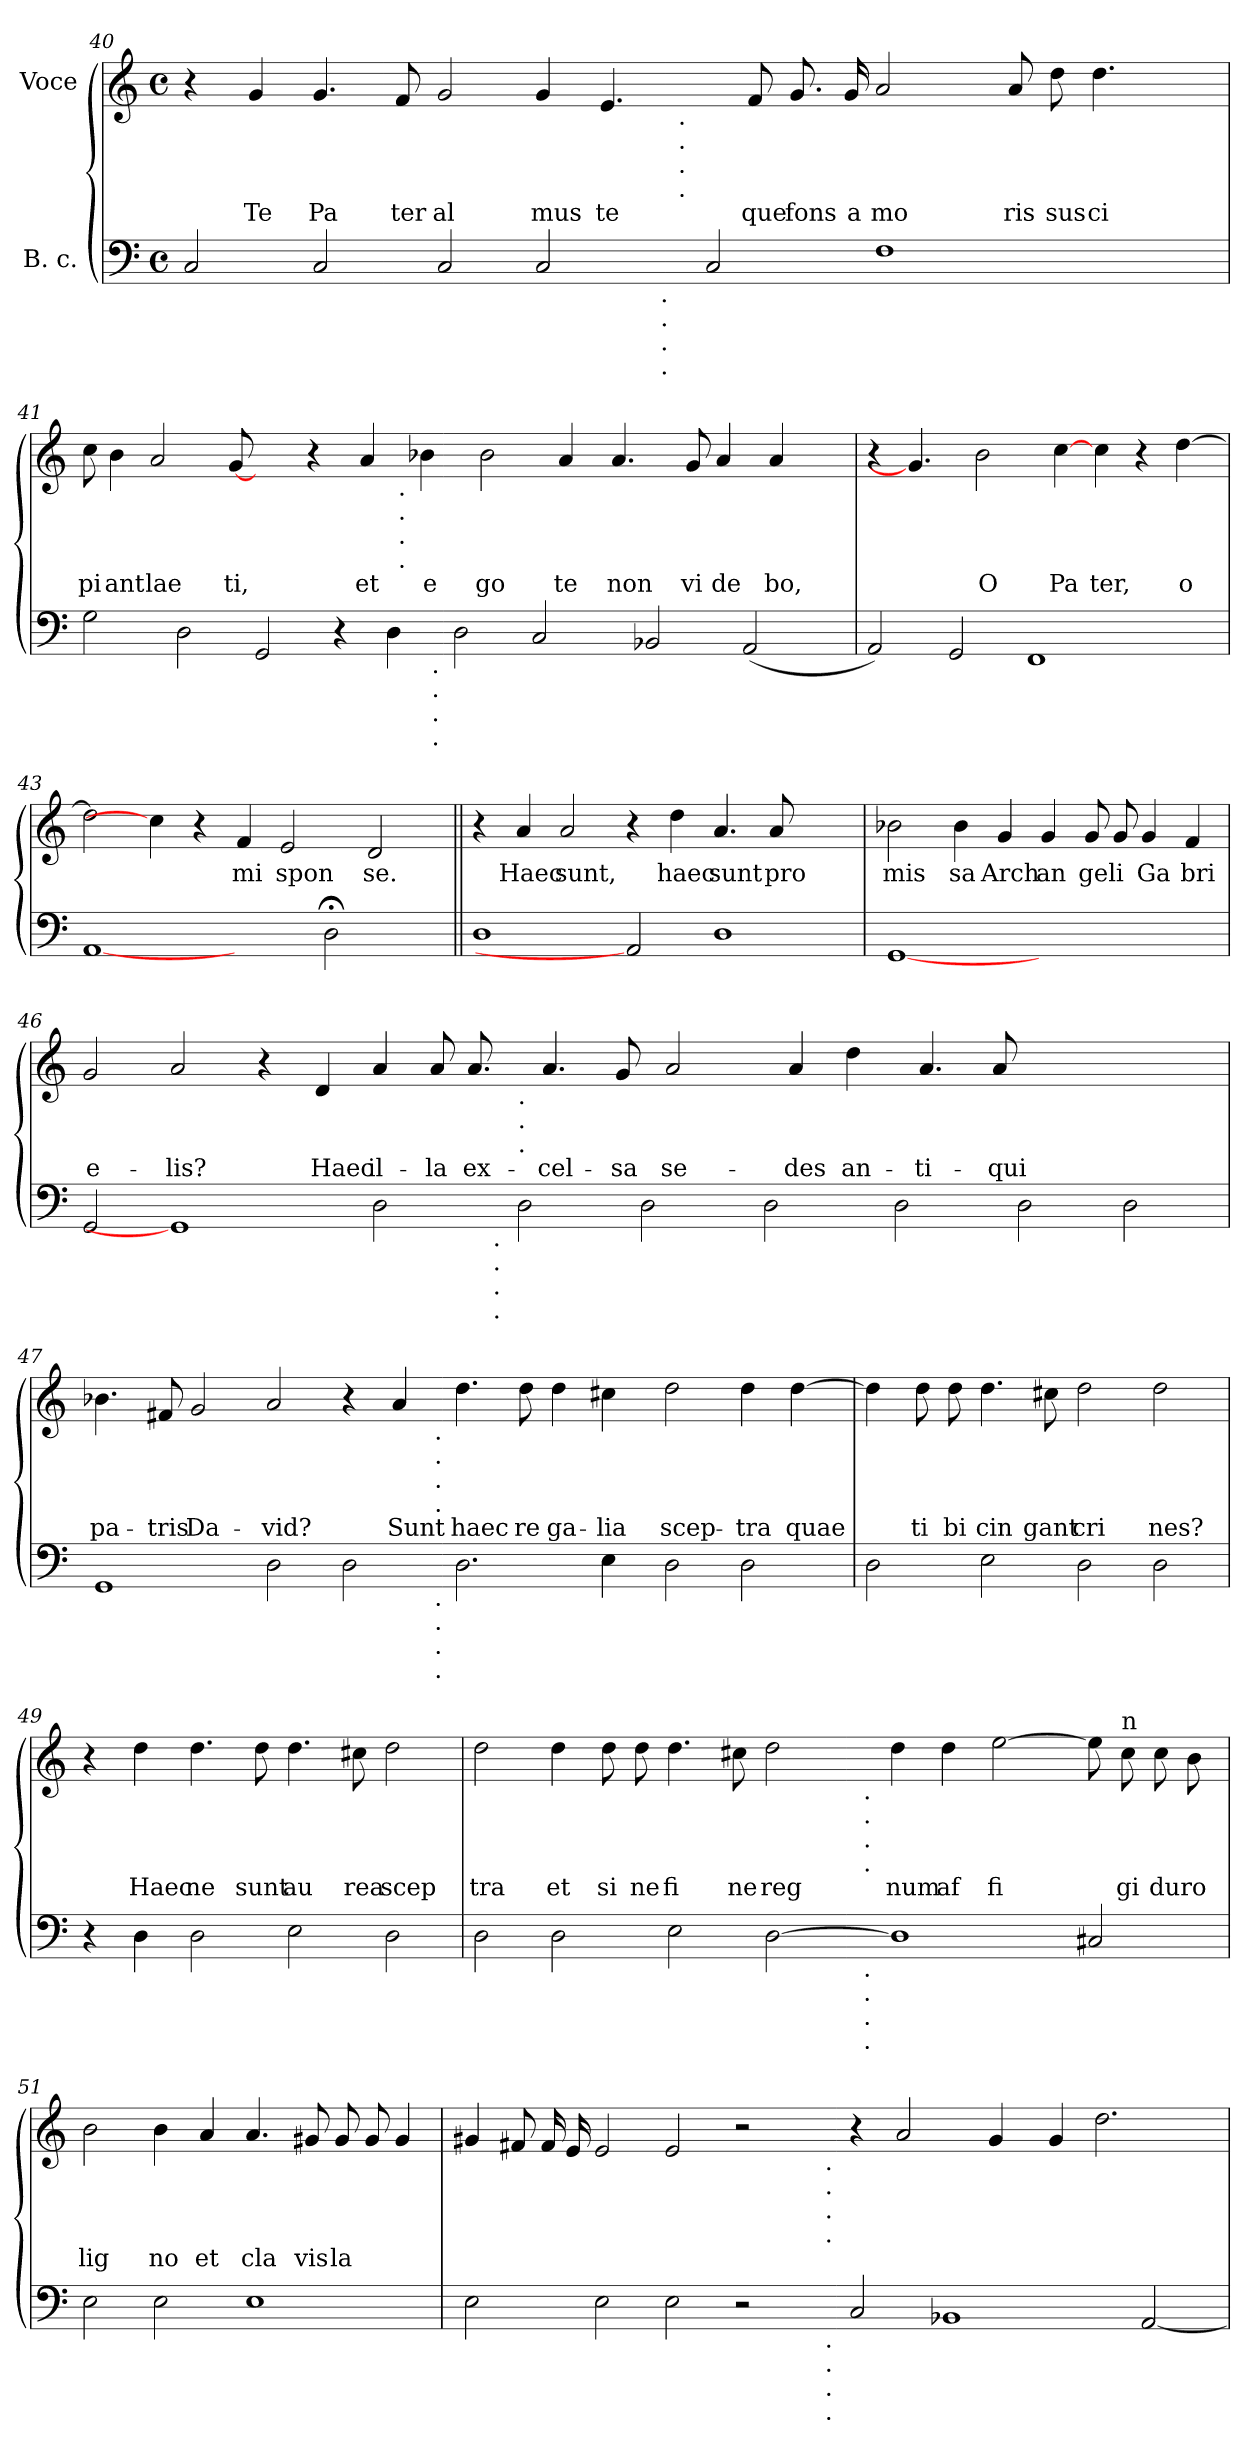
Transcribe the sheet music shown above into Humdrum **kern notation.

**kern	**kern	**text
*part2	*part1	*part1
*staff2	*staff1	*staff1
*I"B. c.	*I"Voce	*
!!LO:LB:g=z
*clefF4	*clefG2	*
*k[]	*k[]	*
*C:	*C:	*
*M4/4	*M4/4	*
*met(c)	*met(c)	*
=40	=40	=40
*^	*^	*
2C/	1ryy	4r	1ryy	.
!	!	!	!	!LO:LY:b
.	.	4g/	.	Te
!	!	!	!	!LO:LY:b
2C/	.	4.g/	.	Pa
!	!	!	!	!LO:LY:b
.	.	8f/	.	ter
!	!	!	!	!LO:LY:b
2C/	2ryy	2g/	2...ryy	al
!	!	!	!	!LO:LY:b
2C/	4ryy	4g/	.	mus
!	!	!	!	!LO:LY:b
.	8ryy	4.e/	.	te
.	32ryy	.	.	.
!	!LO:TX:b:t=.	!	!	!
!	!LO:TX:b:t=.	!	!	!
!	!LO:TX:b:t=.	!	!	!
!	!LO:TX:b:t=.	!	!	!
.	1ryy	.	.	.
!	!	!	!LO:TX:b:t=.	!
!	!	!	!LO:TX:b:t=.	!
!	!	!	!LO:TX:b:t=.	!
!	!	!	!LO:TX:b:t=.	!
.	.	.	1ryy	.
2C/	.	.	.	.
!	!	!	!	!LO:LY:b
.	.	8f/	.	que
!	!	!	!	!LO:LY:b
.	.	8.g/	.	fons
!	!	!	!	!LO:LY:b
.	.	16g/	.	a
!	!	!	!	!LO:LY:b
1F	.	2a/	.	mo
.	2ryy	.	.	.
.	.	.	2ryy	.
!	!	!	!	!LO:LY:b
.	.	8a/	.	ris
!	!	!	!	!LO:LY:b
.	.	8dd\	.	sus
!	!	!	!	!LO:LY:b
.	.	4.dd\	.	ci
.	8..ryy	.	.	.
.	.	.	8.ryy	.
8ryy	.	.	.	.
=41	=41	=41	=41	=41
!	!	!	!	!LO:LY:b
2G\	1ryy	8cc\	1ryy	pi
!	!	!	!	!LO:LY:b
.	.	4b\	.	ant
!	!	!	!	!LO:LY:b
.	.	2a/	.	lae
2D\	.	.	.	.
!	!	!	!	!LO:LY:b
.	.	[8g/	.	ti,
2GG/	2ryy	4.ryy	2ryy	.
.	.	4r	.	.
4r	4ryy	.	4ryy	.
!	!	!	!	!LO:LY:b
.	.	4a/	.	et
4D\	8ryy	.	32ryy	.
!	!	!	!LO:TX:b:t=.	!
!	!	!	!LO:TX:b:t=.	!
!	!	!	!LO:TX:b:t=.	!
!	!	!	!LO:TX:b:t=.	!
.	.	.	1ryy	.
!	!	!	!	!LO:LY:b
.	32ryy	4b-X\	.	e
!	!LO:TX:b:t=.	!	!	!
!	!LO:TX:b:t=.	!	!	!
!	!LO:TX:b:t=.	!	!	!
!	!LO:TX:b:t=.	!	!	!
.	1ryy	.	.	.
2D\	.	.	.	.
!	!	!	!	!LO:LY:b
.	.	2b-\	.	go
2C/	.	.	.	.
!	!	!	!	!LO:LY:b
.	.	4a/	.	te
.	.	.	1ryy	.
!	!	!	!	!LO:LY:b
.	.	4.a/	.	non
.	1ryy	.	.	.
2BB-X/	.	.	.	.
!	!	!	!	!LO:LY:b
.	.	8g/	.	vi
!	!	!	!	!LO:LY:b
.	.	4a/	.	de
(<2AA/	.	.	.	.
!	!	!	!	!LO:LY:b
.	.	4a/	.	bo,
.	.	.	8..ryy	.
.	.	8ryy	.	.
.	16.ryy	.	.	.
*v	*v	*	*	*
*	*v	*v	*
!!LO:PB:g=z
=42	=42	=42
2AA/)	4r	.
.	4.g/]	.
2GG/	.	.
!	!	!LO:LY:b
.	2b\	O
1FF	.	.
!	!	!LO:LY:b
.	[4cc\	Pa
!	!	!LO:LY:b
.	4cc\	ter,
.	4r	.
!	!	!LO:LY:b
.	[>4dd\	o
8ryy	.	.
=43	=43	=43
[1AA	2dd\]	.
.	4cc\]	.
.	4r	.
!	!	!LO:LY:b
2ryy	4f/	mi
!	!	!LO:LY:b
.	2e/	spon
2D;<\	.	.
!	!	!LO:LY:b
.	2d/	se.
4ryy	.	.
=44||	=44||	=44||
1D	4r	.
!	!	!LO:LY:b
.	4a/	Haec
!	!	!LO:LY:b
.	2a/	sunt,
2AA]	4r	.
!	!	!LO:LY:b
.	4dd\	haec
!	!	!LO:LY:b
1D	4.a/	sunt
!	!	!LO:LY:b
.	8a/	pro
.	2ryy	.
=45	=45	=45
!	!	!LO:LY:b
[1GG	2b-X\	mis
!	!	!LO:LY:b
.	4b-\	sa
!	!	!LO:LY:b
.	4g/	Arch
!	!	!LO:LY:b
1ryy	4g/	an
!	!	!LO:LY:b
.	8g/	ge
!	!	!LO:LY:b
.	8g/	li
!	!	!LO:LY:b
.	4g/	Ga
!	!	!LO:LY:b
.	4f/	bri
!!LO:LB:g=z
=46	=46	=46
!	!	!LO:LY:b
*^	*^	*
2GG/	1ryy	2g/	0ryy	e-
!	!	!	!	!LO:LY:b
1GG]	.	2a/	.	-lis?
.	2...ryy	4r	.	.
!	!	!	!	!LO:LY:b
.	.	4d/	.	Haec
!	!	!	!	!LO:LY:b
2D\	.	4a/	.	il-
!	!	!	!	!LO:LY:b
.	.	8a/	.	-la
!	!	!	!	!LO:LY:b
.	.	8.a/	.	ex-
!	!LO:TX:b:t=.	!	!	!
!	!LO:TX:b:t=.	!	!	!
!	!LO:TX:b:t=.	!	!	!
!	!LO:TX:b:t=.	!	!	!
.	1ryy	.	.	.
!	!	!	!LO:TX:b:t=.	!
!	!	!	!LO:TX:b:t=.	!
!	!	!	!LO:TX:b:t=.	!
2D\	.	.	0.ryy	.
!	!	!	!	!LO:LY:b
.	.	4.a/	.	-cel-
!	!	!	!	!LO:LY:b
.	.	8g/	.	-sa
2D\	.	.	.	.
!	!	!	!	!LO:LY:b
.	.	2a/	.	se-
.	1ryy	.	.	.
2D\	.	.	.	.
!	!	!	!	!LO:LY:b
.	.	4a/	.	-des
!	!	!	!	!LO:LY:b
.	.	4dd\	.	an-
2D\	.	.	.	.
!	!	!	!	!LO:LY:b
.	.	4.a/	.	-ti-
!	!	!	!	!LO:LY:b
.	1ryy	8a/	.	-qui
2D\	.	.	.	.
.	.	2...ryy	.	.
2D\	.	.	.	.
.	16ryy	.	.	.
=47	=47	=47	=47	=47
!	!	!	!	!LO:LY:b
1GG	1ryy	4.b-X\	1ryy	pa-
!	!	!	!	!LO:LY:b
.	.	8f#X/	.	-tris
!	!	!	!	!LO:LY:b
.	.	2g/	.	Da-
!	!	!	!	!LO:LY:b
2D\	2...ryy	2a/	2...ryy	-vid?
2D\	.	4r	.	.
!	!	!	!	!LO:LY:b
.	.	4a/	.	Sunt
!	!	!	!LO:TX:b:t=.	!
!	!	!	!LO:TX:b:t=.	!
!	!	!	!LO:TX:b:t=.	!
!	!	!	!LO:TX:b:t=.	!
!	!LO:TX:b:t=.	!	!	!
!	!LO:TX:b:t=.	!	!	!
!	!LO:TX:b:t=.	!	!	!
!	!LO:TX:b:t=.	!	!	!
.	1ryy	.	1ryy	.
!	!	!	!	!LO:LY:b
2.D\	.	4.dd\	.	haec
!	!	!	!	!LO:LY:b
.	.	8dd\	.	re
!	!	!	!	!LO:LY:b
.	.	4dd\	.	ga-
!	!	!	!	!LO:LY:b
4E\	.	4cc#X\	.	-lia
.	1ryy	.	1ryy	.
!	!	!	!	!LO:LY:b
2D\	.	2dd\	.	scep-
!	!	!	!	!LO:LY:b
2D\	.	4dd\	.	-tra
!	!	!	!	!LO:LY:b
.	.	[<4dd\	.	quae
.	16ryy	.	16ryy	.
*v	*v	*	*	*
*	*v	*v	*
!!LO:LB:g=z
=48	=48	=48
2D\	4dd\]	.
!	!	!LO:LY:b
.	8dd\	ti
!	!	!LO:LY:b
.	8dd\	bi
!	!	!LO:LY:b
2E\	4.dd\	cin
!	!	!LO:LY:b
.	8cc#X\	gant
!	!	!LO:LY:b
2D\	2dd\	cri
!	!	!LO:LY:b
2D\	2dd\	nes?
=49	=49	=49
4r	4r	.
!	!	!LO:LY:b
4D\	4dd\	Haec
!	!	!LO:LY:b
2D\	4.dd\	ne
!	!	!LO:LY:b
.	8dd\	sunt
!	!	!LO:LY:b
2E\	4.dd\	au
!	!	!LO:LY:b
.	8cc#X\	rea
!	!	!LO:LY:b
2D\	2dd\	scep
=50	=50	=50
!	!	!LO:LY:b
*^	*^	*
2D\	1ryy	2dd\	1ryy	tra
!	!	!	!	!LO:LY:b
2D\	.	4dd\	.	et
!	!	!	!	!LO:LY:b
.	.	8dd\	.	si
!	!	!	!	!LO:LY:b
.	.	8dd\	.	ne
!	!	!	!	!LO:LY:b
2E\	2ryy	4.dd\	2ryy	fi
!	!	!	!	!LO:LY:b
.	.	8cc#X\	.	ne
!	!	!	!	!LO:LY:b
[>2D\	4ryy	2dd\	4ryy	reg
.	8ryy	.	8ryy	.
.	32ryy	.	32ryy	.
!	!	!	!LO:TX:b:t=.	!
!	!	!	!LO:TX:b:t=.	!
!	!	!	!LO:TX:b:t=.	!
!	!	!	!LO:TX:b:t=.	!
!	!LO:TX:b:t=.	!	!	!
!	!LO:TX:b:t=.	!	!	!
!	!LO:TX:b:t=.	!	!	!
!	!LO:TX:b:t=.	!	!	!
.	1ryy	.	1ryy	.
!	!	!	!	!LO:LY:b
1D]	.	4dd\	.	num
!	!	!	!	!LO:LY:b
.	.	4dd\	.	af
!	!	!	!	!LO:LY:b
.	.	[>2ee\	.	fi
.	2ryy	.	2ryy	.
2C#X/	.	8ee\]	.	.
!	!	!LO:TX:a:t=n	!	!
!	!	!	!	!LO:LY:b
.	.	8cc#\	.	gi
!	!	!	!	!LO:LY:b
.	.	8cc#\	.	duro
.	.	8b\	.	.
.	16.ryy	.	16.ryy	.
!!LO:LB:g=z
=51	=51	=51	=51	=51
!	!	!	!	!LO:LY:b
*v	*v	*	*	*
*	*v	*v	*
2E\	2b\	lig
!	!	!LO:LY:b
2E\	4b\	no
!	!	!LO:LY:b
.	4a/	et
!	!	!LO:LY:b
1E	4.a/	cla
!	!	!LO:LY:b
.	8g#X/	vis
!	!	!LO:LY:b
.	8g#/	la
.	8g#/	.
.	4g#/	.
=52	=52	=52
*^	*^	*
2E\	1ryy	4g#X/	1ryy	.
.	.	8f#X/	.	.
.	.	16f#/	.	.
.	.	16e/	.	.
2E\	.	2e/	.	.
2E\	2ryy	2e/	2ryy	.
2r	4ryy	2r	4ryy	.
.	8ryy	.	8ryy	.
.	32ryy	.	32ryy	.
!	!	!	!LO:TX:b:t=.	!
!	!	!	!LO:TX:b:t=.	!
!	!	!	!LO:TX:b:t=.	!
!	!	!	!LO:TX:b:t=.	!
!	!LO:TX:b:t=.	!	!	!
!	!LO:TX:b:t=.	!	!	!
!	!LO:TX:b:t=.	!	!	!
!	!LO:TX:b:t=.	!	!	!
.	1ryy	.	1ryy	.
2C/	.	4r	.	.
.	.	2a/	.	.
1BB-X	.	.	.	.
.	.	4g#/	.	.
.	1ryy	.	1ryy	.
.	.	4g#/	.	.
.	.	2.dd\	.	.
[<2AA/	.	.	.	.
.	16.ryy	.	16.ryy	.
*v	*v	*	*	*
*	*v	*v	*
=	=	=
*-	*-	*-
